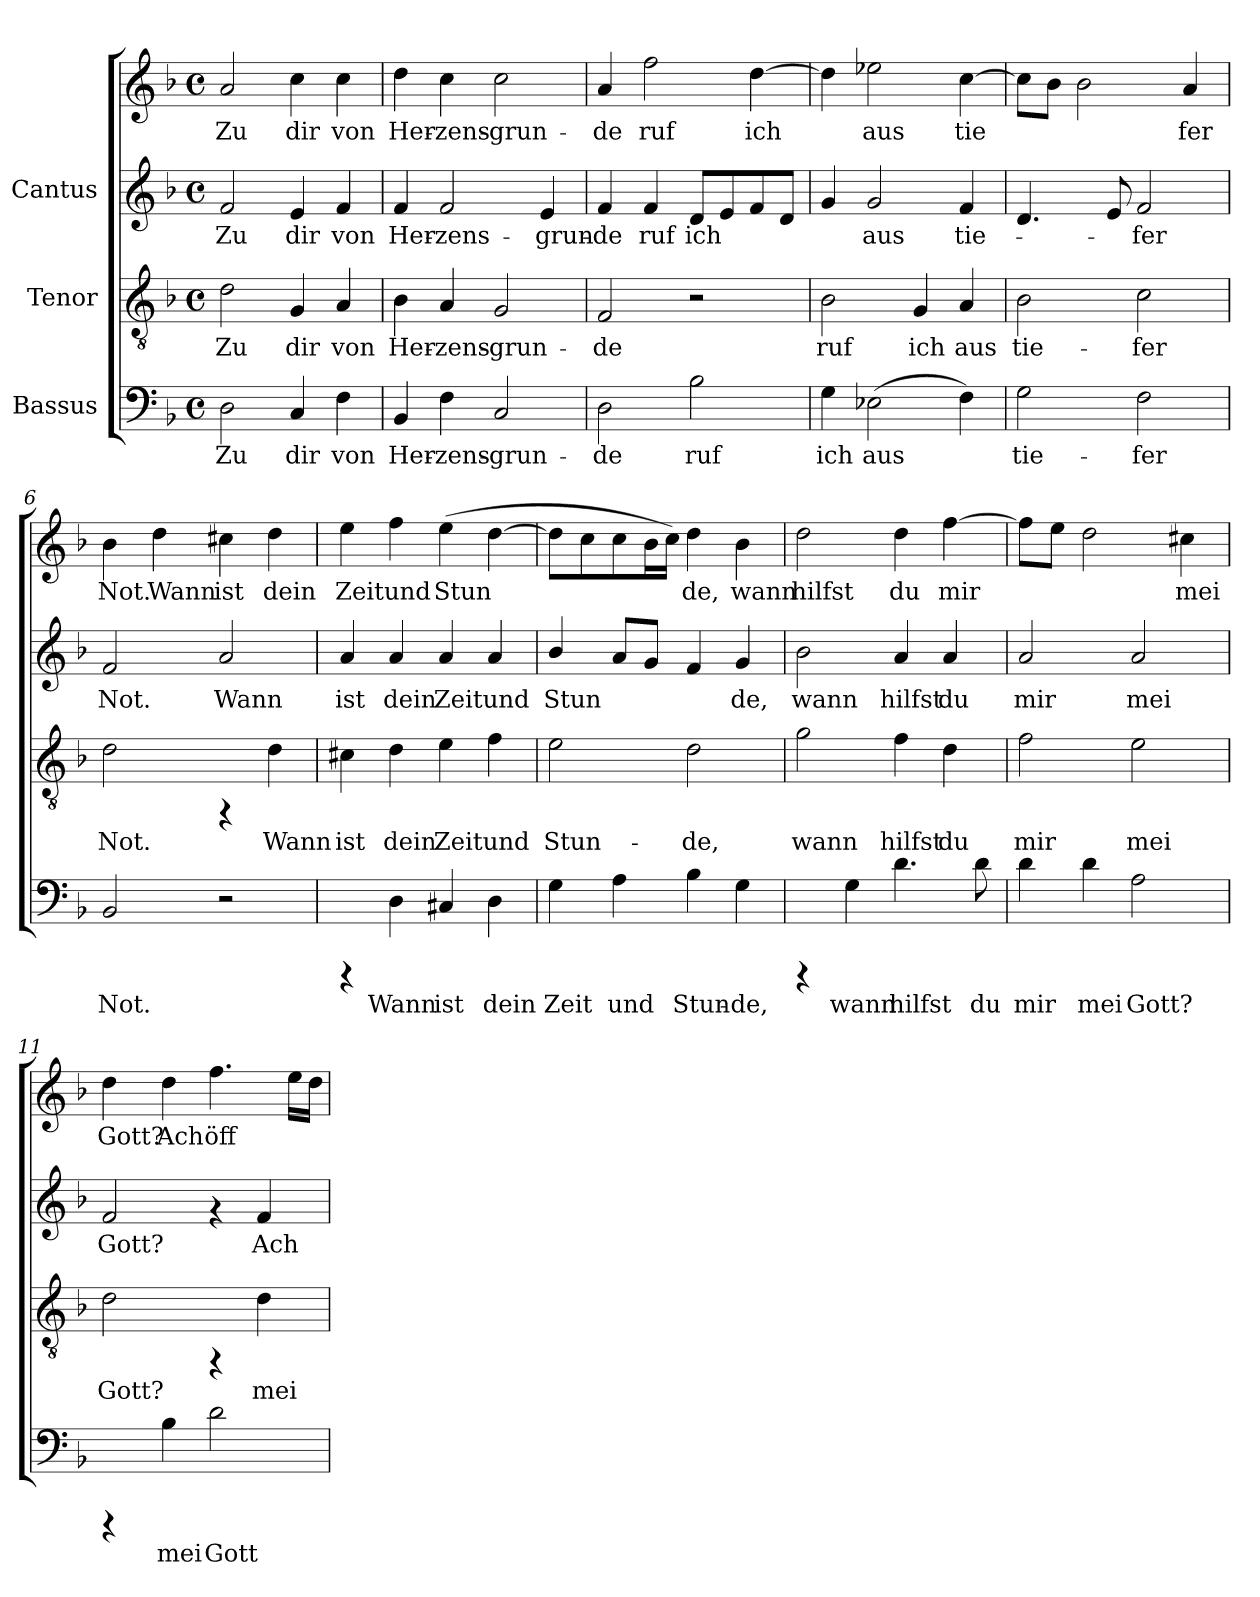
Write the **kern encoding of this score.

**kern	**text	**kern	**text	**kern	**text	**kern	**text
*part3	*part3	*part2	*part2	*part1	*part1	*part1	*part1
*staff4	*staff4	*staff3	*staff3	*staff2	*staff2	*staff1	*staff1
*I"Bassus	*	*I"Tenor	*	*I"Cantus	*	*	*
!!LO:PB:g=z
*stria5	*	*stria5	*	*stria5	*	*stria5	*
*clefF4	*	*clefGv2	*	*clefG2	*	*clefG2	*
*k[b-]	*	*k[b-]	*	*k[b-]	*	*k[b-]	*
*F:	*	*F:	*	*F:	*	*F:	*
*M4/4	*	*M4/4	*	*M4/4	*	*M4/4	*
*met(c)	*	*met(c)	*	*met(c)	*	*met(c)	*
*MM120	*	*MM120	*	*MM120	*	*MM120	*
=1	=1	=1	=1	=1	=1	=1	=1
!	!LO:LY:b:cj	!	!LO:LY:b:cj	!	!LO:LY:b:cj	!	!LO:LY:b:cj
2D\	Zu	2d\	Zu	2f/	Zu	2a/	Zu
!	!LO:LY:b:cj	!	!LO:LY:b:cj	!	!LO:LY:b:cj	!	!LO:LY:b:cj
4C/	dir	4G/	dir	4e/	dir	4cc\	dir
!	!LO:LY:b:cj	!	!LO:LY:b:cj	!	!LO:LY:b:cj	!	!LO:LY:b:cj
4F\	von	4A/	von	4f/	von	4cc\	von
=2	=2	=2	=2	=2	=2	=2	=2
!	!LO:LY:b:cj	!	!LO:LY:b:cj	!	!LO:LY:b:cj	!	!LO:LY:b:cj
4BB-/	Her-	4B-\	Her-	4f/	-Her-	4dd\	Her-
!	!LO:LY:b:cj	!	!LO:LY:b:cj	!	!LO:LY:b:cj	!	!LO:LY:b:cj
4F\	-zens-	4A/	-zens-	2f/	-zens-	4cc\	-zens-
!	!LO:LY:b:cj	!	!LO:LY:b:cj	!	!	!	!LO:LY:b:cj
2C/	-grun-	2G/	-grun-	.	.	2cc\	-grun-
!	!	!	!	!	!LO:LY:b:cj	!	!
.	.	.	.	4e/	-grun-	.	.
=3	=3	=3	=3	=3	=3	=3	=3
!	!LO:LY:b:cj	!	!LO:LY:b:cj	!	!LO:LY:b:cj	!	!LO:LY:b:cj
2D\	-de	2F/	-de	4f/	de	4a/	-de
!	!	!	!	!	!LO:LY:b:cj	!	!LO:LY:b:cj
.	.	.	.	4f/	ruf	2ff\	ruf
!	!LO:LY:b:cj	!	!	!	!LO:LY:b:cj	!	!
2B-\	ruf	2r	.	8d/L	ich	.	.
!	!	!	!	!	!LO:LY:b:cj	!	!
.	.	.	.	8e/	.	.	.
!	!	!	!	!	!LO:LY:b:cj	!	!LO:LY:b:cj
.	.	.	.	8f/	.	[>4dd\	ich
!	!	!	!	!	!LO:LY:b:cj	!	!
.	.	.	.	8d/J	.	.	.
=4	=4	=4	=4	=4	=4	=4	=4
!	!LO:LY:b:cj	!	!LO:LY:b:cj	!	!LO:LY:b:cj	!	!LO:LY:b:cj
4G\	ich	2B-\	ruf	4g/	-	4dd\]	.
!	!LO:LY:b:cj	!	!	!	!LO:LY:b:cj	!	!LO:LY:b:cj
(>2E-X\	aus	.	.	2g/	aus	2ee-X\	aus
!	!	!	!LO:LY:b:cj	!	!	!	!
.	.	4G/	ich	.	.	.	.
!	!LO:LY:b:cj	!	!LO:LY:b:cj	!	!LO:LY:b:cj	!	!LO:LY:b:cj
4F\)	.	4A/	aus	4f/	tie-	[>4cc\	tie-
=5	=5	=5	=5	=5	=5	=5	=5
!	!LO:LY:b:cj	!	!LO:LY:b:cj	!	!LO:LY:b:cj	!	!LO:LY:b:cj
2G\	tie-	2B-\	tie-	4.d/	.	8cc\L]	-
!	!	!	!	!	!	!	!LO:LY:b:cj
.	.	.	.	.	.	8b-\J	.
!	!	!	!	!	!	!	!LO:LY:b:cj
.	.	.	.	.	.	2b-\	.
!	!	!	!	!	!LO:LY:b:cj	!	!
.	.	.	.	8e/	.	.	.
!	!LO:LY:b:cj	!	!LO:LY:b:cj	!	!LO:LY:b:cj	!	!
2F\	-fer	2c\	-fer	2f/	fer	.	.
!	!	!	!	!	!	!	!LO:LY:b:cj
.	.	.	.	.	.	4a/	fer
!!LO:LB:g=z
=6	=6	=6	=6	=6	=6	=6	=6
!	!LO:LY:b:cj	!	!LO:LY:b:cj	!	!LO:LY:b:cj	!	!LO:LY:b:cj
2BB-/	Not.	2d\	Not.	2f/	Not.	4b-\	Not.
!	!	!	!	!	!	!	!LO:LY:b:cj
.	.	.	.	.	.	4dd\	Wann
!	!	!	!	!	!LO:LY:b:cj	!	!LO:LY:b:cj
2r	.	4rFF	.	2a/	Wann	4cc#X\	ist
!	!	!	!LO:LY:b:cj	!	!	!	!LO:LY:b:cj
.	.	4d\	Wann	.	.	4dd\	dein
=7	=7	=7	=7	=7	=7	=7	=7
!	!	!	!LO:LY:b:cj	!	!LO:LY:b:cj	!	!LO:LY:b:cj
4rCCC	.	4c#X\	ist	4a/	-ist	4ee\	Zeit
!	!LO:LY:b:cj	!	!LO:LY:b:cj	!	!LO:LY:b:cj	!	!LO:LY:b:cj
4D\	Wann	4d\	dein	4a/	dein	4ff\	und
!	!LO:LY:b:cj	!	!LO:LY:b:cj	!	!LO:LY:b:cj	!	!LO:LY:b:cj
4C#X/	ist	4e\	Zeit	4a/	Zeit	(>4ee\	Stun-
!	!LO:LY:b:cj	!	!LO:LY:b:cj	!	!LO:LY:b:cj	!	!LO:LY:b:cj
4D\	dein	4f\	und	4a/	und	[>4dd\	--
=8	=8	=8	=8	=8	=8	=8	=8
!	!LO:LY:b:cj	!	!LO:LY:b:cj	!	!LO:LY:b:cj	!	!LO:LY:b:cj
4G\	Zeit	2e\	Stun-	4b-/	Stun-	8dd\L]	.
!	!	!	!	!	!	!	!LO:LY:b:cj
.	.	.	.	.	.	8cc\	.
!	!LO:LY:b:cj	!	!	!	!LO:LY:b:cj	!	!LO:LY:b:cj
4A\	und	.	.	8a/L	-	8cc\	.
!	!	!	!	!	!LO:LY:b:cj	!	!LO:LY:b:cj
.	.	.	.	8g/J	.	16b-\	.
!	!	!	!	!	!	!	!LO:LY:b:cj
.	.	.	.	.	.	16cc\J)	.
!	!LO:LY:b:cj	!	!LO:LY:b:cj	!	!LO:LY:b:cj	!	!LO:LY:b:cj
4B-\	Stun-	2d\	-de,	4f/	.	4dd\	de,
!	!LO:LY:b:cj	!	!	!	!LO:LY:b:cj	!	!LO:LY:b:cj
4G\	-de,	.	.	4g/	de,	4b-\	wann
=9	=9	=9	=9	=9	=9	=9	=9
!	!	!	!LO:LY:b:cj	!	!LO:LY:b:cj	!	!LO:LY:b:cj
4rCCC	.	2g\	wann	2b-\	wann	2dd\	hilfst
!	!LO:LY:b:cj	!	!	!	!	!	!
4G\	wann	.	.	.	.	.	.
!	!LO:LY:b:cj	!	!LO:LY:b:cj	!	!LO:LY:b:cj	!	!LO:LY:b:cj
4.d\	hilfst	4f\	hilfst	4a/	hilfst	4dd\	du
!	!	!	!LO:LY:b:cj	!	!LO:LY:b:cj	!	!LO:LY:b:cj
.	.	4d\	du	4a/	du	[>4ff\	mir
!	!LO:LY:b:cj	!	!	!	!	!	!
8d\	du	.	.	.	.	.	.
!!LO:LB:g=z
=10	=10	=10	=10	=10	=10	=10	=10
!	!LO:LY:b:cj	!	!LO:LY:b:cj	!	!LO:LY:b:cj	!	!LO:LY:b:cj
4d\	mir	2f\	mir	2a/	mir	8ff\L]	.
!	!	!	!	!	!	!	!LO:LY:b:cj
.	.	.	.	.	.	8ee\J	.
!	!LO:LY:b:cj	!	!	!	!	!	!LO:LY:b:cj
4d\	mei	.	.	.	.	2dd\	.
!	!LO:LY:b:cj	!	!LO:LY:b:cj	!	!LO:LY:b:cj	!	!
2A\	Gott?	2e\	mei	2a/	mei	.	.
!	!	!	!	!	!	!	!LO:LY:b:cj
.	.	.	.	.	.	4cc#X\	mei
=11	=11	=11	=11	=11	=11	=11	=11
!	!	!	!LO:LY:b:cj	!	!LO:LY:b:cj	!	!LO:LY:b:cj
4rCCC	.	2d\	Gott?	2f/	-Gott?	4dd\	Gott?
!	!LO:LY:b:cj	!	!	!	!	!	!LO:LY:b:cj
4B-\	mei	.	.	.	.	4dd\	Ach
!	!LO:LY:b:cj	!	!	!	!	!	!LO:LY:b:cj
2d\	Gott	4rFF	.	4rf	.	4.ff\	öff-
!	!	!	!LO:LY:b:cj	!	!LO:LY:b:cj	!	!
.	.	4d\	mei	4f/	Ach	.	.
!	!	!	!	!	!	!	!LO:LY:b:cj
.	.	.	.	.	.	16ee\L	--
!	!	!	!	!	!	!	!LO:LY:b:cj
.	.	.	.	.	.	16dd\J	--
=	=	=	=	=	=	=	=
*-	*-	*-	*-	*-	*-	*-	*-
